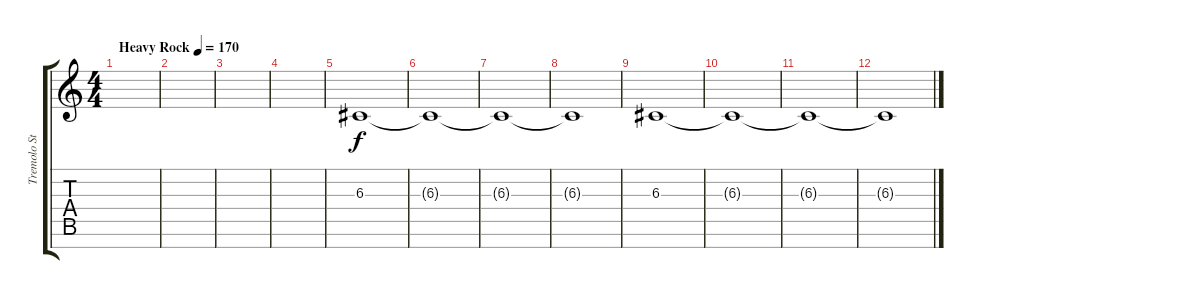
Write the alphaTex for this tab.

\track ("Tremolo Strings" "Tremolo St") {instrument tremolostrings}
\staff {score tabs}
\tuning (E4 B3 G3 D3 A2 E2 B1) {hide}
\ts (4 4)
\tempo (170 "Heavy Rock")
\clef g2
\ks c
|
|
|
|
6.3.1 |
6.3{t}.1 |
6.3{t}.1 |
6.3{t}.1 |
6.3.1 |
6.3{t}.1 |
6.3{t}.1 |
6.3{t}.1
